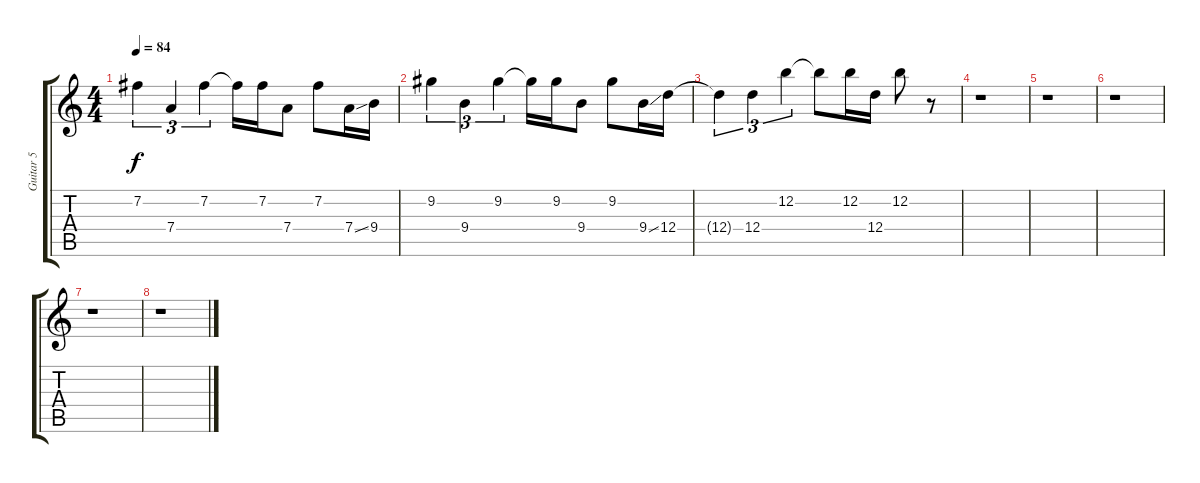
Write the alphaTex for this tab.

\track ("Guitar 5" "Guitar 5") {instrument electricguitarclean}
\staff {score tabs}
\tuning (E4 B3 G3 D3 A2 E2) {hide}
\ts (4 4)
\tempo 84
\clef g2
\ks c
7.2.4{tu (3 2) dy f} 7.4.4{tu (3 2)} 7.2.4{tu (3 2)} 7.2{t}.16 7.2.16 7.4.8 7.2.8 7.4{ss}.16 9.4.16 |
9.2.4{tu (3 2)} 9.4.4{tu (3 2)} 9.2.4{tu (3 2)} 9.2{t}.16 9.2.16 9.4.8 9.2.8 9.4{ss}.16 12.4.16 |
12.4{t}.4{tu (3 2)} 12.4.4{tu (3 2)} 12.2.4{tu (3 2)} 12.2{t}.8 12.2.16 12.4.16 12.2.8 r.8 |
r.1 |
r.1 |
r.1 |
r.1 |
r.1
